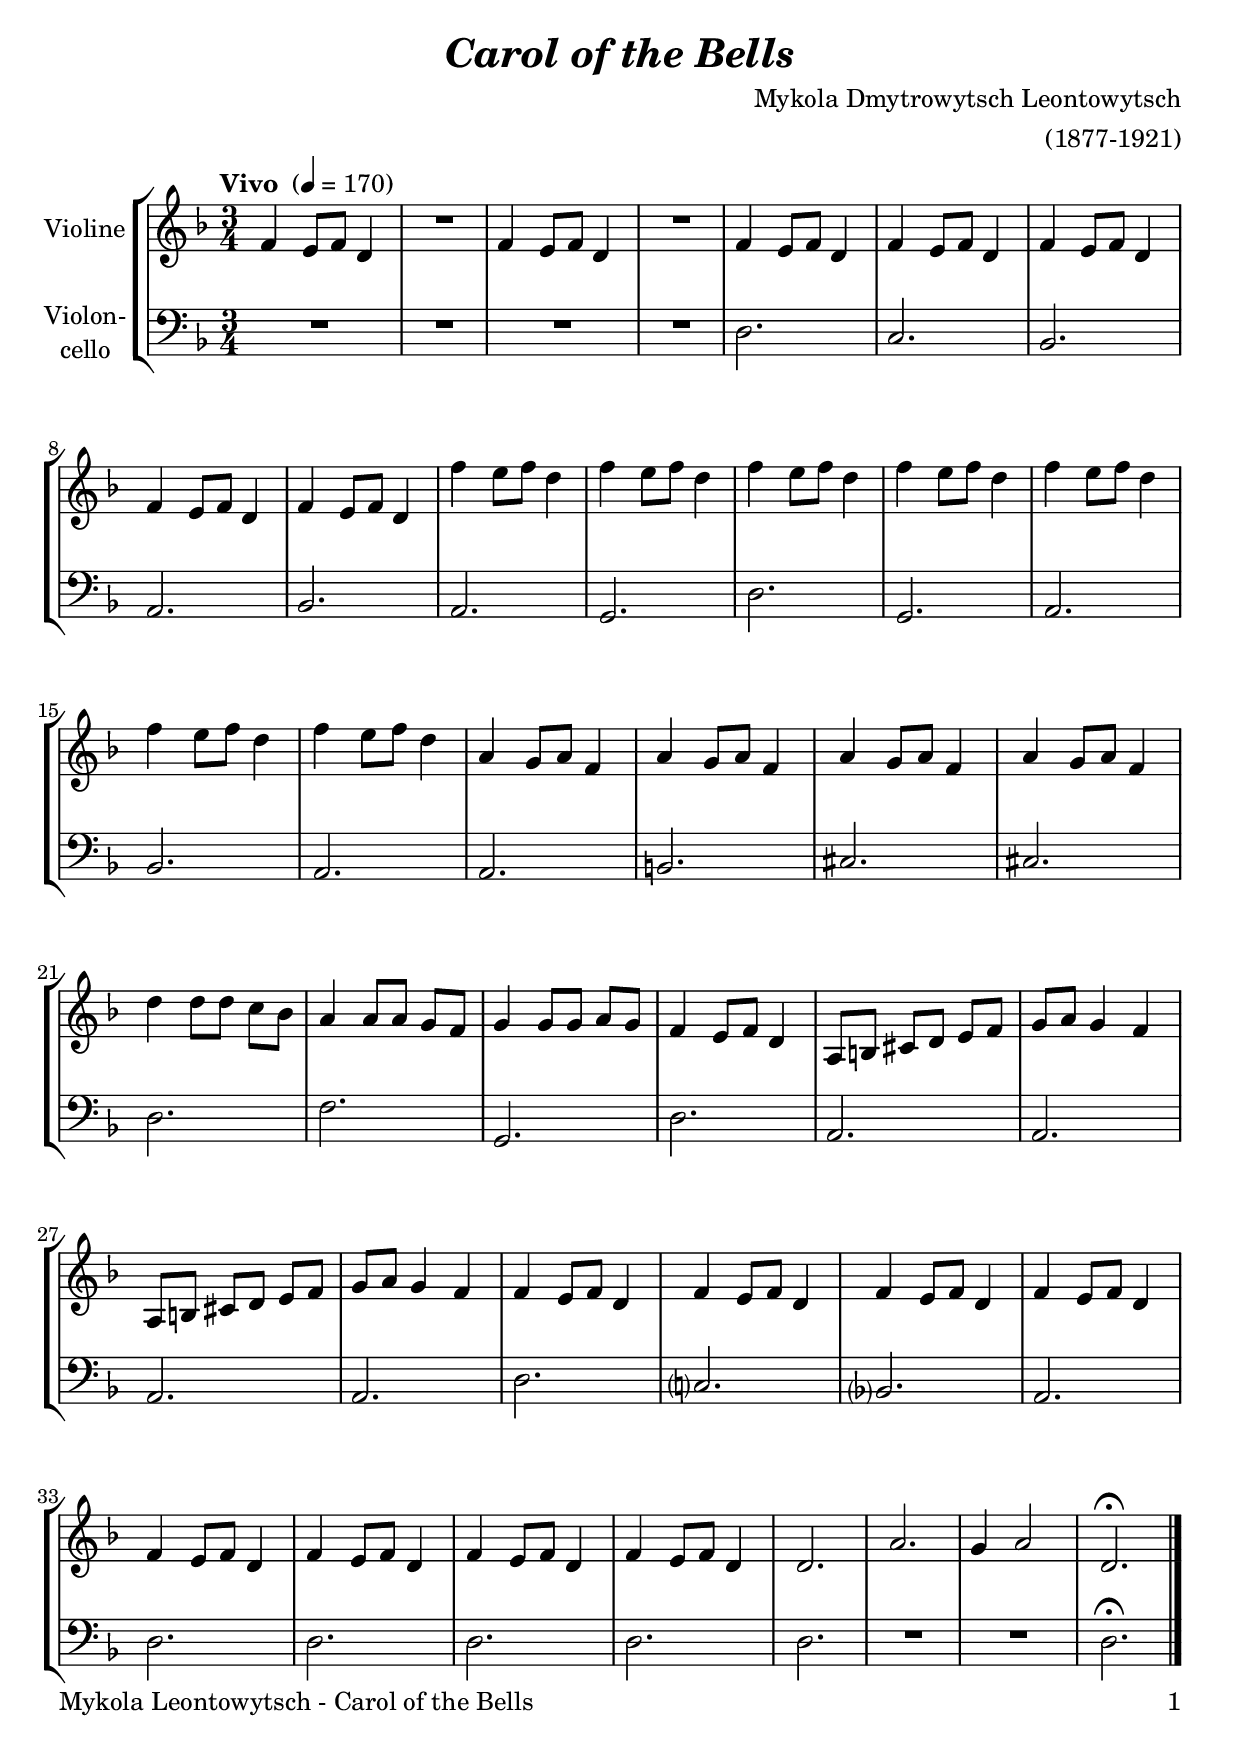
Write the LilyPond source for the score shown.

\version "2.18.2"
\include "deutsch.ly"
  
#(set-global-staff-size 22)

\header {
  title     = \markup \bold \italic "Carol of the Bells"
  composer  = "Mykola Dmytrowytsch Leontowytsch"
  arranger  = "(1877-1921)"
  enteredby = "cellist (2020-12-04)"
%  piece     = ""
}

voiceconsts = {
  \key c \major
  \time 3/4
  \clef "treble"
%  \numericTimeSignature
  % Set default beaming for all staves
  \set Timing.beamExceptions = #'()
  \set Timing.baseMoment     = #(ly:make-moment 1 4)
  \set Timing.beatStructure  = #'(1 1 1)
  \tempo "Vivo " 4=170
}

mivl = "violin"
%miba = "pizzicato strings"
miba = "cello"

pizz = \markup \italic "pizz."

va = \relative c'' {
  \voiceconsts

  c4 h8 c a4
  R2.
  c4 h8 c a4
  R2.
  c4 h8 c a4
  c h8 c a4
  c h8 c a4
  c h8 c a4
  c h8 c a4
  c' h8 c a4
  
  c h8 c a4
  c h8 c a4
  c h8 c a4
  c h8 c a4
  c h8 c a4
  c h8 c a4
  e d8 e c4

  e d8 e c4
  e d8 e c4
  e d8 e c4
  a' a8 a g f
  e4 e8 e d c
  d4 d8 d e d
  c4 h8 c a4

  e8 fis gis a h c
  d e d4 c
  e,8 fis gis a h c
  d e d4 c
  c h8 c a4
  c h8 c a4
  c h8 c a4
  c h8 c a4

    c h8 c a4

    c h8 c a4

    c h8 c a4

    c h8 c a4

  a2.
  e'
  d4 e2
  a,2.\fermata \bar "|."
}

vb = \relative c' {
  \voiceconsts
  \clef "bass"

  R2.*4
  a2.
  g
  f
  e
  f
  e

  d
  a'
  d,
  e
  f
  e
  e

  fis
  gis
  gis
  a
  c
  d,
  a'

  e
  e
  e
  e
  a
  g?
  f?
  e

  a
  a
  a
  a
  a
  R2.*2
  a2.\fermata \bar "|."
}


music = \new StaffGroup <<
      \new Staff {
	\set Staff.midiInstrument = \mivl
	\set Staff.instrumentName = \markup \center-column { "Violine" }
	\transpose c f, { \va }
      }

      \new Staff {
	\set Staff.midiInstrument = \miba
	\set Staff.instrumentName = \markup \center-column { "Violon-" "cello" }
	\transpose c f, { \vb }
      }
>>

\book {
   \paper {
    print-page-number = ##t
    print-first-page-number = ##t
    ragged-last-bottom = ##f
    oddHeaderMarkup = \markup \null
    evenHeaderMarkup = \markup \null
    oddFooterMarkup = \markup {
      \fill-line {
        \on-the-fly #print-page-number-check-first
        "Mykola Leontowytsch - Carol of the Bells" \fromproperty #'page:page-number-string
      }
    }
    evenFooterMarkup = \oddFooterMarkup
  } \score {
    \music
    \layout {}
  }

  \score {
    \unfoldRepeats \music

    \midi {
      \context {
        \Score
      }
    }
  }
}